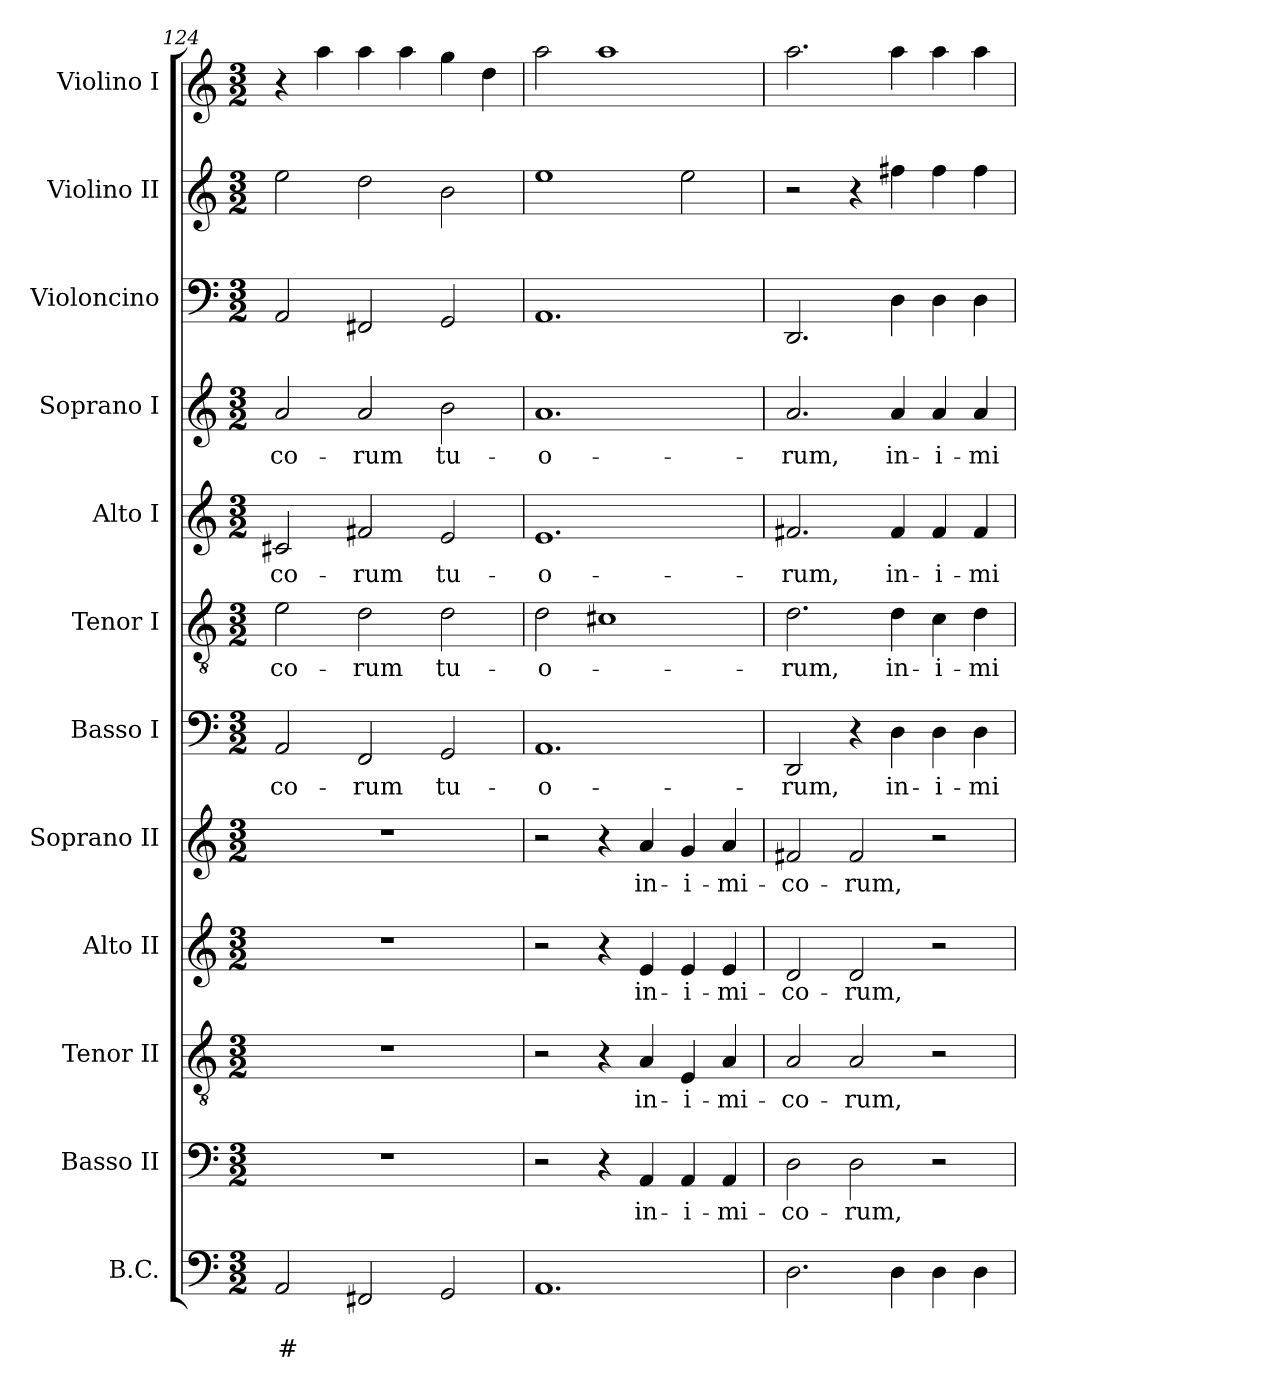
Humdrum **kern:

**kern	**text	**text	**kern	**text	**kern	**text	**kern	**text	**kern	**text	**kern	**text	**kern	**text	**kern	**text	**kern	**text	**kern	**kern	**kern
*part12	*part12	*part12	*part11	*part11	*part10	*part10	*part9	*part9	*part8	*part8	*part7	*part7	*part6	*part6	*part5	*part5	*part4	*part4	*part3	*part2	*part1
*staff12	*staff12	*staff12	*staff11	*staff11	*staff10	*staff10	*staff9	*staff9	*staff8	*staff8	*staff7	*staff7	*staff6	*staff6	*staff5	*staff5	*staff4	*staff4	*staff3	*staff2	*staff1
*I"B.C.	*	*	*I"Basso II	*	*I"Tenor II	*	*I"Alto II	*	*I"Soprano II	*	*I"Basso I	*	*I"Tenor I	*	*I"Alto I	*	*I"Soprano I	*	*I"Violoncino	*I"Violino II	*I"Violino I
*I'BC	*	*	*I'B 2	*	*I'T 2	*	*I'A 2	*	*I'S 2	*	*I'B 1	*	*I'T 1	*	*I'A 1	*	*I'S 1	*	*I'Vc.	*I'Vln. II	*I'Vln. I
*clefF4	*	*	*clefF4	*	*clefGv2	*	*clefG2	*	*clefG2	*	*clefF4	*	*clefGv2	*	*clefG2	*	*clefG2	*	*clefF4	*clefG2	*clefG2
*k[]	*	*	*k[]	*	*k[]	*	*k[]	*	*k[]	*	*k[]	*	*k[]	*	*k[]	*	*k[]	*	*k[]	*k[]	*k[]
*C:	*	*	*C:	*	*C:	*	*C:	*	*C:	*	*C:	*	*C:	*	*C:	*	*C:	*	*C:	*C:	*C:
*M3/2	*	*	*M3/2	*	*M3/2	*	*M3/2	*	*M3/2	*	*M3/2	*	*M3/2	*	*M3/2	*	*M3/2	*	*M3/2	*M3/2	*M3/2
=124	=124	=124	=124	=124	=124	=124	=124	=124	=124	=124	=124	=124	=124	=124	=124	=124	=124	=124	=124	=124	=124
!	!	!LO:LY:b	!	!	!	!	!	!	!	!	!	!	!	!	!	!	!	!	!	!	!
!	!	!	!	!	!	!	!	!	!	!	!	!LO:LY:b	!	!	!	!	!	!	!	!	!
!	!	!	!	!	!	!	!	!	!	!	!	!	!	!LO:LY:b	!	!	!	!	!	!	!
!	!	!	!	!	!	!	!	!	!	!	!	!	!	!	!	!LO:LY:b	!	!	!	!	!
!	!	!	!	!	!	!	!	!	!	!	!	!	!	!	!	!	!	!LO:LY:b	!	!	!
2AA/	.	#	1.r	.	1.r	.	1.r	.	1.r	.	2AA/	-co-	2e\	-co-	2c#X/	-co-	2a/	-co-	2AA/	2ee\	4r
.	.	.	.	.	.	.	.	.	.	.	.	.	.	.	.	.	.	.	.	.	4aa\
!	!	!	!	!	!	!	!	!	!	!	!	!LO:LY:b	!	!	!	!	!	!	!	!	!
!	!	!	!	!	!	!	!	!	!	!	!	!	!	!LO:LY:b	!	!	!	!	!	!	!
!	!	!	!	!	!	!	!	!	!	!	!	!	!	!	!	!LO:LY:b	!	!	!	!	!
!	!	!	!	!	!	!	!	!	!	!	!	!	!	!	!	!	!	!LO:LY:b	!	!	!
2FF#X/	.	.	.	.	.	.	.	.	.	.	2FF/	-rum	2d\	-rum	2f#X/	-rum	2a/	-rum	2FF#X/	2dd\	4aa\
.	.	.	.	.	.	.	.	.	.	.	.	.	.	.	.	.	.	.	.	.	4aa\
!	!	!	!	!	!	!	!	!	!	!	!	!LO:LY:b	!	!	!	!	!	!	!	!	!
!	!	!	!	!	!	!	!	!	!	!	!	!	!	!LO:LY:b	!	!	!	!	!	!	!
!	!	!	!	!	!	!	!	!	!	!	!	!	!	!	!	!LO:LY:b	!	!	!	!	!
!	!	!	!	!	!	!	!	!	!	!	!	!	!	!	!	!	!	!LO:LY:b	!	!	!
2GG/	.	.	.	.	.	.	.	.	.	.	2GG/	tu-	2d\	tu-	2e/	tu-	2b\	tu-	2GG/	2b\	4gg\
.	.	.	.	.	.	.	.	.	.	.	.	.	.	.	.	.	.	.	.	.	4dd\
=125	=125	=125	=125	=125	=125	=125	=125	=125	=125	=125	=125	=125	=125	=125	=125	=125	=125	=125	=125	=125	=125
!	!	!	!	!	!	!	!	!	!	!	!	!LO:LY:b	!	!	!	!	!	!	!	!	!
!	!	!	!	!	!	!	!	!	!	!	!	!	!	!LO:LY:b	!	!	!	!	!	!	!
!	!	!	!	!	!	!	!	!	!	!	!	!	!	!	!	!LO:LY:b	!	!	!	!	!
!	!	!	!	!	!	!	!	!	!	!	!	!	!	!	!	!	!	!LO:LY:b	!	!	!
1.AA	.	.	2r	.	2r	.	2r	.	2r	.	1.AA	-o-	2d\	-o-	1.e	-o-	1.a	-o-	1.AA	1ee	2aa\
.	.	.	4r	.	4r	.	4r	.	4r	.	.	.	1c#X	.	.	.	.	.	.	.	1aa
!	!	!	!	!LO:LY:b	!	!	!	!	!	!	!	!	!	!	!	!	!	!	!	!	!
!	!	!	!	!	!	!LO:LY:b	!	!	!	!	!	!	!	!	!	!	!	!	!	!	!
!	!	!	!	!	!	!	!	!LO:LY:b	!	!	!	!	!	!	!	!	!	!	!	!	!
!	!	!	!	!	!	!	!	!	!	!LO:LY:b	!	!	!	!	!	!	!	!	!	!	!
.	.	.	4AA/	in-	4A/	in-	4e/	in-	4a/	in-	.	.	.	.	.	.	.	.	.	.	.
!	!	!	!	!LO:LY:b	!	!	!	!	!	!	!	!	!	!	!	!	!	!	!	!	!
!	!	!	!	!	!	!LO:LY:b	!	!	!	!	!	!	!	!	!	!	!	!	!	!	!
!	!	!	!	!	!	!	!	!LO:LY:b	!	!	!	!	!	!	!	!	!	!	!	!	!
!	!	!	!	!	!	!	!	!	!	!LO:LY:b	!	!	!	!	!	!	!	!	!	!	!
.	.	.	4AA/	-i-	4E/	-i-	4e/	-i-	4g/	-i-	.	.	.	.	.	.	.	.	.	2ee\	.
!	!	!	!	!LO:LY:b	!	!	!	!	!	!	!	!	!	!	!	!	!	!	!	!	!
!	!	!	!	!	!	!LO:LY:b	!	!	!	!	!	!	!	!	!	!	!	!	!	!	!
!	!	!	!	!	!	!	!	!LO:LY:b	!	!	!	!	!	!	!	!	!	!	!	!	!
!	!	!	!	!	!	!	!	!	!	!LO:LY:b	!	!	!	!	!	!	!	!	!	!	!
.	.	.	4AA/	-mi-	4A/	-mi-	4e/	-mi-	4a/	-mi-	.	.	.	.	.	.	.	.	.	.	.
=126	=126	=126	=126	=126	=126	=126	=126	=126	=126	=126	=126	=126	=126	=126	=126	=126	=126	=126	=126	=126	=126
!	!	!	!	!LO:LY:b	!	!	!	!	!	!	!	!	!	!	!	!	!	!	!	!	!
!	!	!	!	!	!	!LO:LY:b	!	!	!	!	!	!	!	!	!	!	!	!	!	!	!
!	!	!	!	!	!	!	!	!LO:LY:b	!	!	!	!	!	!	!	!	!	!	!	!	!
!	!	!	!	!	!	!	!	!	!	!LO:LY:b	!	!	!	!	!	!	!	!	!	!	!
!	!	!	!	!	!	!	!	!	!	!	!	!LO:LY:b	!	!	!	!	!	!	!	!	!
!	!	!	!	!	!	!	!	!	!	!	!	!	!	!LO:LY:b	!	!	!	!	!	!	!
!	!	!	!	!	!	!	!	!	!	!	!	!	!	!	!	!LO:LY:b	!	!	!	!	!
!	!	!	!	!	!	!	!	!	!	!	!	!	!	!	!	!	!	!LO:LY:b	!	!	!
2.D\	.	.	2D\	-co-	2A/	-co-	2d/	-co-	2f#X/	-co-	2DD/	-rum,	2.d\	-rum,	2.f#X/	-rum,	2.a/	-rum,	2.DD/	2r	2.aa\
!	!	!	!	!LO:LY:b	!	!	!	!	!	!	!	!	!	!	!	!	!	!	!	!	!
!	!	!	!	!	!	!LO:LY:b	!	!	!	!	!	!	!	!	!	!	!	!	!	!	!
!	!	!	!	!	!	!	!	!LO:LY:b	!	!	!	!	!	!	!	!	!	!	!	!	!
!	!	!	!	!	!	!	!	!	!	!LO:LY:b	!	!	!	!	!	!	!	!	!	!	!
.	.	.	2D\	-rum,	2A/	-rum,	2d/	-rum,	2f#/	-rum,	4r	.	.	.	.	.	.	.	.	4r	.
!	!	!	!	!	!	!	!	!	!	!	!	!LO:LY:b	!	!	!	!	!	!	!	!	!
!	!	!	!	!	!	!	!	!	!	!	!	!	!	!LO:LY:b	!	!	!	!	!	!	!
!	!	!	!	!	!	!	!	!	!	!	!	!	!	!	!	!LO:LY:b	!	!	!	!	!
!	!	!	!	!	!	!	!	!	!	!	!	!	!	!	!	!	!	!LO:LY:b	!	!	!
4D\	.	.	.	.	.	.	.	.	.	.	4D\	in-	4d\	in-	4f#/	in-	4a/	in-	4D\	4ff#X\	4aa\
!	!	!	!	!	!	!	!	!	!	!	!	!LO:LY:b	!	!	!	!	!	!	!	!	!
!	!	!	!	!	!	!	!	!	!	!	!	!	!	!LO:LY:b	!	!	!	!	!	!	!
!	!	!	!	!	!	!	!	!	!	!	!	!	!	!	!	!LO:LY:b	!	!	!	!	!
!	!	!	!	!	!	!	!	!	!	!	!	!	!	!	!	!	!	!LO:LY:b	!	!	!
4D\	.	.	2r	.	2r	.	2r	.	2r	.	4D\	-i-	4c\	-i-	4f#/	-i-	4a/	-i-	4D\	4ff#\	4aa\
!	!	!	!	!	!	!	!	!	!	!	!	!LO:LY:b	!	!	!	!	!	!	!	!	!
!	!	!	!	!	!	!	!	!	!	!	!	!	!	!LO:LY:b	!	!	!	!	!	!	!
!	!	!	!	!	!	!	!	!	!	!	!	!	!	!	!	!LO:LY:b	!	!	!	!	!
!	!	!	!	!	!	!	!	!	!	!	!	!	!	!	!	!	!	!LO:LY:b	!	!	!
4D\	.	.	.	.	.	.	.	.	.	.	4D\	-mi-	4d\	-mi-	4f#/	-mi-	4a/	-mi-	4D\	4ff#\	4aa\
=	=	=	=	=	=	=	=	=	=	=	=	=	=	=	=	=	=	=	=	=	=
*-	*-	*-	*-	*-	*-	*-	*-	*-	*-	*-	*-	*-	*-	*-	*-	*-	*-	*-	*-	*-	*-
